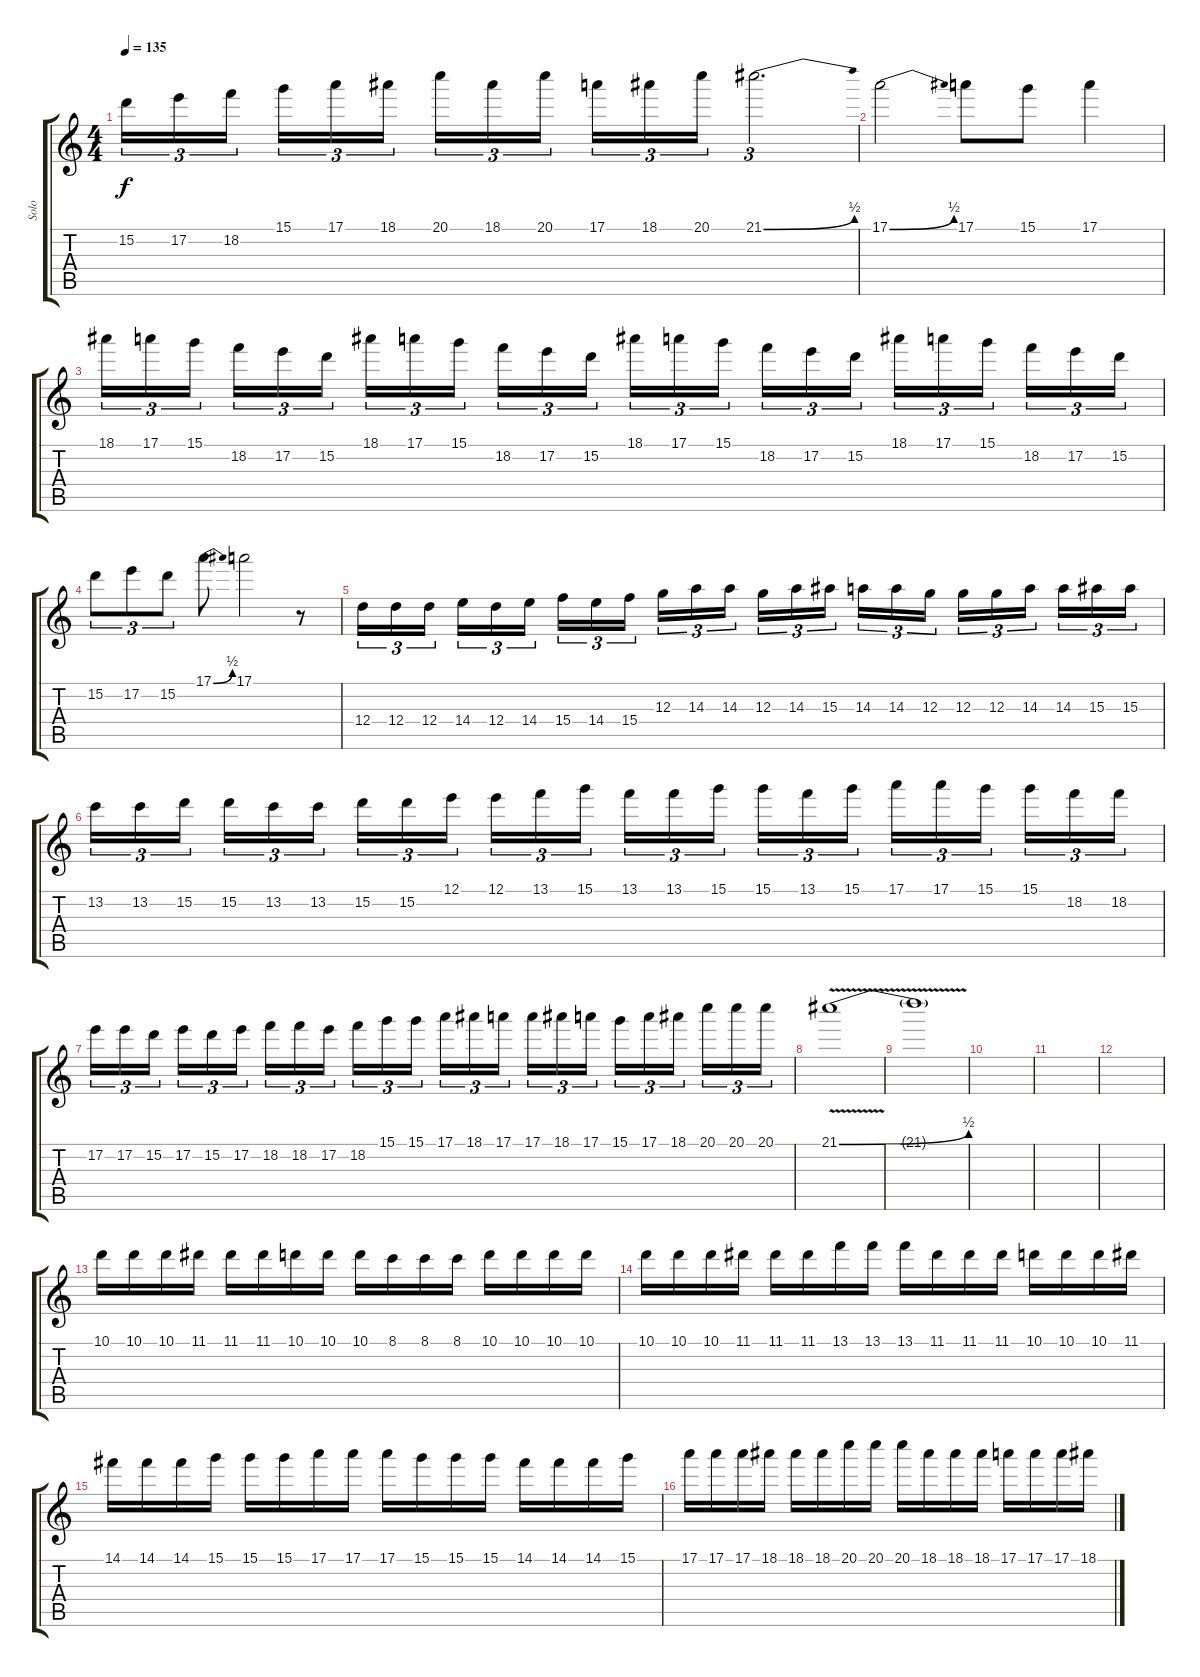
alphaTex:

\track ("Solo" "Solo") {instrument overdrivenguitar}
\staff {score tabs}
\tuning (E4 B3 G3 D3 A2 E2) {hide}
\ts (4 4)
\tempo 135
\clef g2
\ks c
15.2.16{tu (3 2) dy f} 17.2.16{tu (3 2)} 18.2.16{tu (3 2) beam splitsecondary} 15.1.16{tu (3 2)} 17.1.16{tu (3 2)} 18.1.16{tu (3 2)} 20.1.16{tu (3 2)} 18.1.16{tu (3 2)} 20.1.16{tu (3 2) beam splitsecondary} 17.1.16{tu (3 2)} 18.1.16{tu (3 2)} 20.1.16{tu (3 2)} 21.1{be (bend 0 0 60 2)}.2{d tu (3 2)} |
17.1{be (bend 0 0 60 2)}.2 17.1.8 15.1.8 17.1.4 |
18.1.16{tu (3 2)} 17.1.16{tu (3 2)} 15.1.16{tu (3 2) beam splitsecondary} 18.2.16{tu (3 2)} 17.2.16{tu (3 2)} 15.2.16{tu (3 2)} 18.1.16{tu (3 2)} 17.1.16{tu (3 2)} 15.1.16{tu (3 2) beam splitsecondary} 18.2.16{tu (3 2)} 17.2.16{tu (3 2)} 15.2.16{tu (3 2)} 18.1.16{tu (3 2)} 17.1.16{tu (3 2)} 15.1.16{tu (3 2) beam splitsecondary} 18.2.16{tu (3 2)} 17.2.16{tu (3 2)} 15.2.16{tu (3 2)} 18.1.16{tu (3 2)} 17.1.16{tu (3 2)} 15.1.16{tu (3 2) beam splitsecondary} 18.2.16{tu (3 2)} 17.2.16{tu (3 2)} 15.2.16{tu (3 2)} |
15.2.8{tu (3 2)} 17.2.8{tu (3 2)} 15.2.8{tu (3 2)} 17.1{be (bend 0 0 60 2)}.8 17.1.2 r.8 |
12.4.16{tu (3 2)} 12.4.16{tu (3 2)} 12.4.16{tu (3 2) beam splitsecondary} 14.4.16{tu (3 2)} 12.4.16{tu (3 2)} 14.4.16{tu (3 2)} 15.4.16{tu (3 2)} 14.4.16{tu (3 2)} 15.4.16{tu (3 2) beam splitsecondary} 12.3.16{tu (3 2)} 14.3.16{tu (3 2)} 14.3.16{tu (3 2)} 12.3.16{tu (3 2)} 14.3.16{tu (3 2)} 15.3.16{tu (3 2) beam splitsecondary} 14.3.16{tu (3 2)} 14.3.16{tu (3 2)} 12.3.16{tu (3 2)} 12.3.16{tu (3 2)} 12.3.16{tu (3 2)} 14.3.16{tu (3 2) beam splitsecondary} 14.3.16{tu (3 2)} 15.3.16{tu (3 2)} 15.3.16{tu (3 2)} |
13.2.16{tu (3 2)} 13.2.16{tu (3 2)} 15.2.16{tu (3 2) beam splitsecondary} 15.2.16{tu (3 2)} 13.2.16{tu (3 2)} 13.2.16{tu (3 2)} 15.2.16{tu (3 2)} 15.2.16{tu (3 2)} 12.1.16{tu (3 2) beam splitsecondary} 12.1.16{tu (3 2)} 13.1.16{tu (3 2)} 15.1.16{tu (3 2)} 13.1.16{tu (3 2)} 13.1.16{tu (3 2)} 15.1.16{tu (3 2) beam splitsecondary} 15.1.16{tu (3 2)} 13.1.16{tu (3 2)} 15.1.16{tu (3 2)} 17.1.16{tu (3 2)} 17.1.16{tu (3 2)} 15.1.16{tu (3 2) beam splitsecondary} 15.1.16{tu (3 2)} 18.2.16{tu (3 2)} 18.2.16{tu (3 2)} |
17.2.16{tu (3 2)} 17.2.16{tu (3 2)} 15.2.16{tu (3 2) beam splitsecondary} 17.2.16{tu (3 2)} 15.2.16{tu (3 2)} 17.2.16{tu (3 2)} 18.2.16{tu (3 2)} 18.2.16{tu (3 2)} 17.2.16{tu (3 2) beam splitsecondary} 18.2.16{tu (3 2)} 15.1.16{tu (3 2)} 15.1.16{tu (3 2)} 17.1.16{tu (3 2)} 18.1.16{tu (3 2)} 17.1.16{tu (3 2) beam splitsecondary} 17.1.16{tu (3 2)} 18.1.16{tu (3 2)} 17.1.16{tu (3 2)} 15.1.16{tu (3 2)} 17.1.16{tu (3 2)} 18.1.16{tu (3 2) beam splitsecondary} 20.1.16{tu (3 2)} 20.1.16{tu (3 2)} 20.1.16{tu (3 2)} |
21.1{be (bend 0 0 60 2) v}.1 |
21.1{t}.1 |
|
|
|
10.1.16 10.1.16 10.1.16 11.1.16 11.1.16 11.1.16 10.1.16 10.1.16 10.1.16 8.1.16 8.1.16 8.1.16 10.1.16 10.1.16 10.1.16 10.1.16 |
10.1.16 10.1.16 10.1.16 11.1.16 11.1.16 11.1.16 13.1.16 13.1.16 13.1.16 11.1.16 11.1.16 11.1.16 10.1.16 10.1.16 10.1.16 11.1.16 |
14.1.16 14.1.16 14.1.16 15.1.16 15.1.16 15.1.16 17.1.16 17.1.16 17.1.16 15.1.16 15.1.16 15.1.16 14.1.16 14.1.16 14.1.16 15.1.16 |
17.1.16 17.1.16 17.1.16 18.1.16 18.1.16 18.1.16 20.1.16 20.1.16 20.1.16 18.1.16 18.1.16 18.1.16 17.1.16 17.1.16 17.1.16 18.1.16
